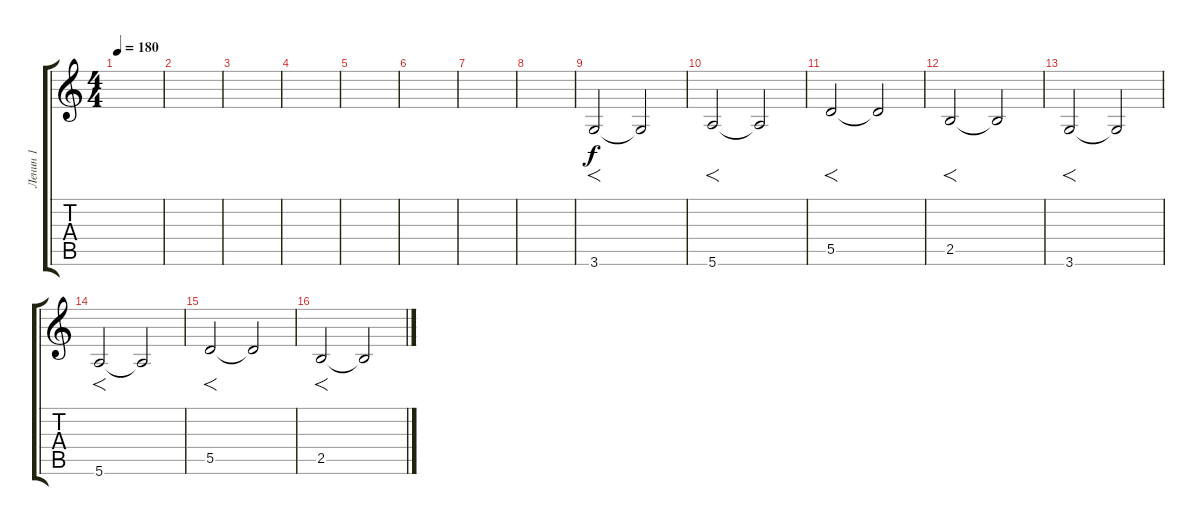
\track ("Ленин 1" "Ленин 1") {instrument distortionguitar}
\staff {score tabs}
\tuning (E4 B3 G3 D3 A2 E2) {hide}
\ts (4 4)
\tempo 180
\clef g2
\ks c
|
|
|
|
|
|
|
|
3.6.2{f} 3.6{t}.2 |
5.6.2{f} 5.6{t}.2 |
5.5.2{f} 5.5{t}.2 |
2.5.2{f} 2.5{t}.2 |
3.6.2{f} 3.6{t}.2 |
5.6.2{f} 5.6{t}.2 |
5.5.2{f} 5.5{t}.2 |
2.5.2{f} 2.5{t}.2
